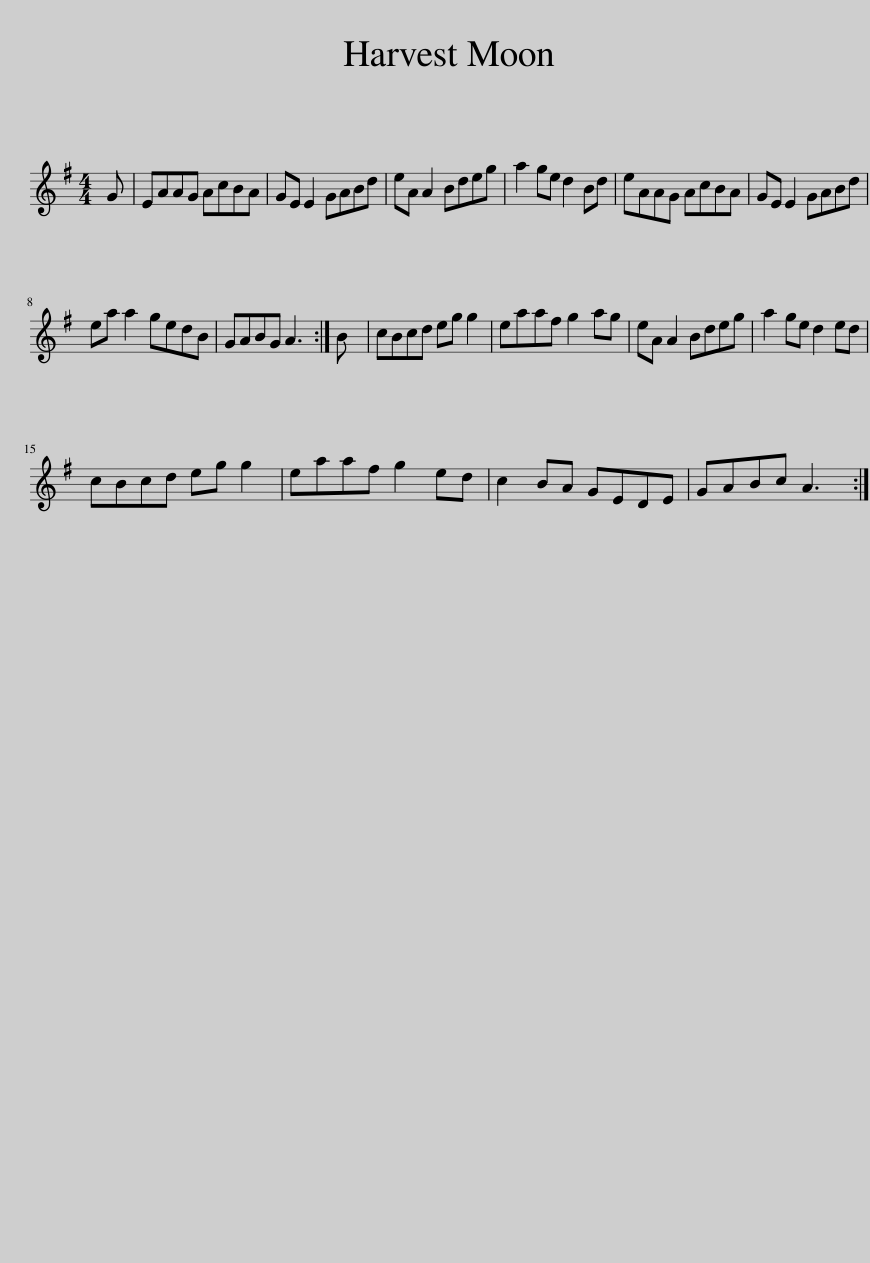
X:1
L:1/8
M:4/4
I:linebreak $
K:G
V:1 treble
V:1
 G | EAAG AcBA | GE E2 GABd | eA A2 Bdeg | a2 ge d2 Bd | %5
 eAAG AcBA | GE E2 GABd |$ ea a2 gedB | GABG A3 :| B | %10
 cBcd eg g2 | eaaf g2 ag | eA A2 Bdeg | a2 ge d2 ed |$ cBcd eg g2 | %15
 eaaf g2 ed | c2 BA GEDE | GABc A3 :| %18
